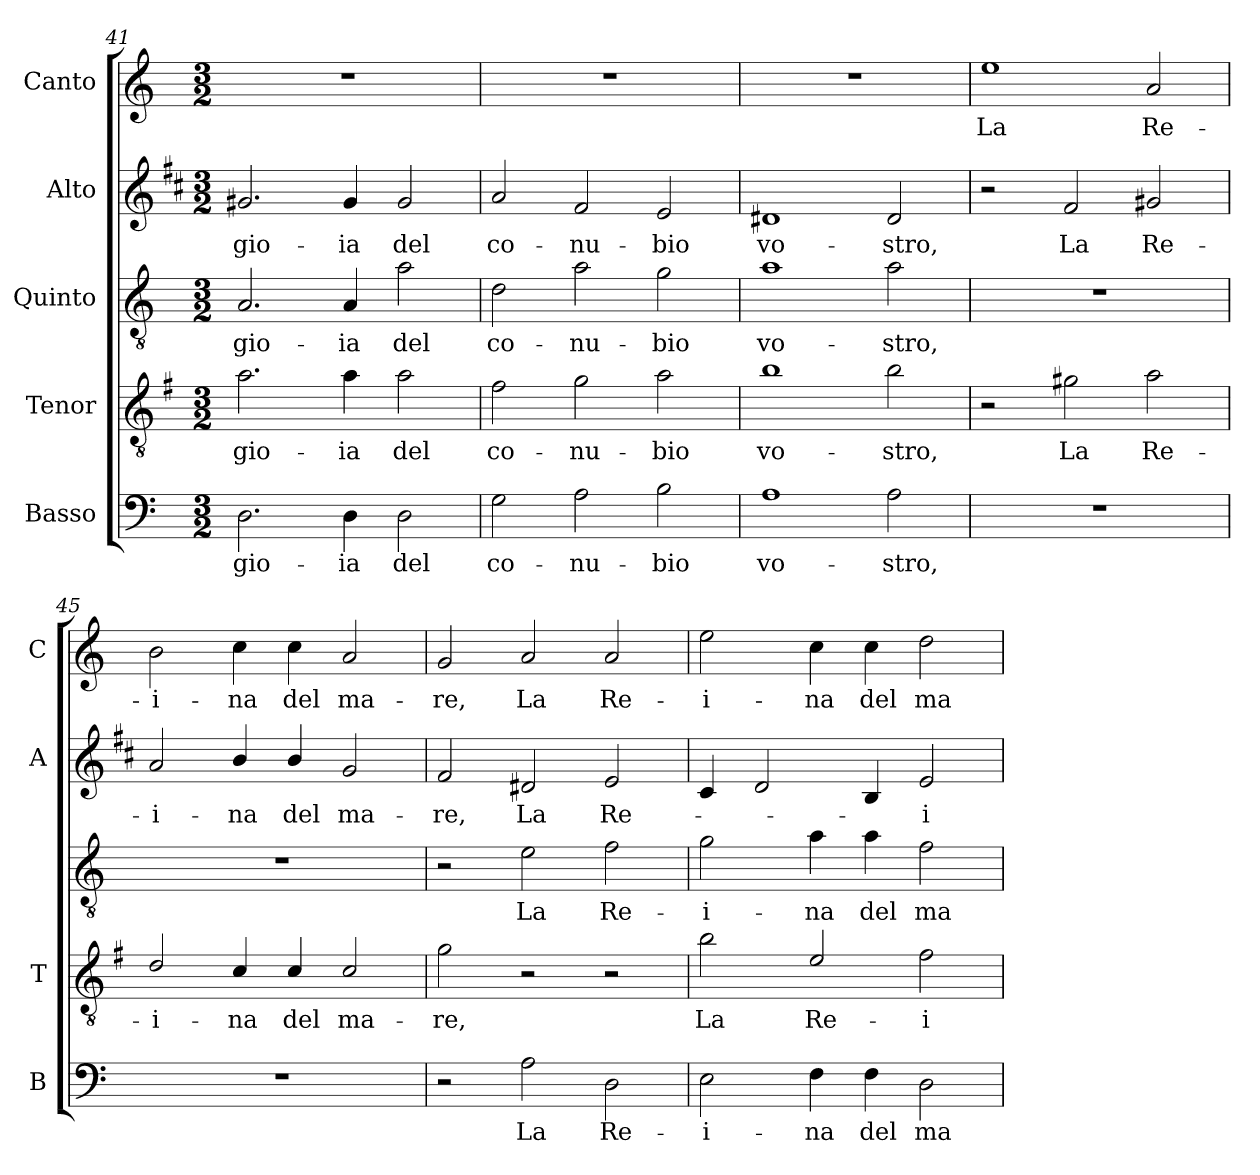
**kern	**text	**kern	**text	**kern	**text	**kern	**text	**kern	**text
*part5	*part5	*part4	*part4	*part3	*part3	*part2	*part2	*part1	*part1
*staff5	*staff5	*staff4	*staff4	*staff3	*staff3	*staff2	*staff2	*staff1	*staff1
*I"Basso	*	*I"Tenor	*	*I"Quinto	*	*I"Alto	*	*I"Canto	*
*I'B	*	*I'T	*	*	*	*I'A	*	*I'C	*
*clefF4	*	*clefGv2	*	*clefGv2	*	*clefG2	*	*clefG2	*
*	*	*ITrd4c7	*	*	*	*ITrd1c2	*	*	*
*k[]	*	*k[]	*	*k[]	*	*k[]	*	*k[]	*
*C:	*	*C:	*	*C:	*	*C:	*	*C:	*
*M3/2	*	*M3/2	*	*M3/2	*	*M3/2	*	*M3/2	*
=41	=41	=41	=41	=41	=41	=41	=41	=41	=41
!	!LO:LY:b	!	!LO:LY:b	!	!LO:LY:b	!	!LO:LY:b	!	!
2.D\	gio-	2.d\	gio-	2.A/	gio-	2.f#X/	gio-	1.r	.
!	!LO:LY:b	!	!LO:LY:b	!	!LO:LY:b	!	!LO:LY:b	!	!
4D\	-ia	4d\	-ia	4A/	-ia	4f#/	-ia	.	.
!	!LO:LY:b	!	!LO:LY:b	!	!LO:LY:b	!	!LO:LY:b	!	!
2D\	del	2d\	del	2a\	del	2f#/	del	.	.
=42	=42	=42	=42	=42	=42	=42	=42	=42	=42
!	!LO:LY:b	!	!LO:LY:b	!	!LO:LY:b	!	!LO:LY:b	!	!
2G\	co-	2B\	co-	2d\	co-	2g/	co-	1.r	.
!	!LO:LY:b	!	!LO:LY:b	!	!LO:LY:b	!	!LO:LY:b	!	!
2A\	-nu-	2c\	-nu-	2a\	-nu-	2e/	-nu-	.	.
!	!LO:LY:b	!	!LO:LY:b	!	!LO:LY:b	!	!LO:LY:b	!	!
2B\	-bio	2d\	-bio	2g\	-bio	2d/	-bio	.	.
=43	=43	=43	=43	=43	=43	=43	=43	=43	=43
!	!LO:LY:b	!	!LO:LY:b	!	!LO:LY:b	!	!LO:LY:b	!	!
1A	vo-	1e	vo-	1a	vo-	1c#X	vo-	1.r	.
!	!LO:LY:b	!	!LO:LY:b	!	!LO:LY:b	!	!LO:LY:b	!	!
2A\	-stro,	2e\	-stro,	2a\	-stro,	2c#/	-stro,	.	.
=44	=44	=44	=44	=44	=44	=44	=44	=44	=44
!	!	!	!	!	!	!	!	!	!LO:LY:b
1.r	.	2r	.	1.r	.	2r	.	1ee	La
!	!	!	!LO:LY:b	!	!	!	!LO:LY:b	!	!
.	.	2c#X\	La	.	.	2e/	La	.	.
!	!	!	!LO:LY:b	!	!	!	!LO:LY:b	!	!LO:LY:b
.	.	2d\	Re-	.	.	2f#X/	Re-	2a/	Re-
=45	=45	=45	=45	=45	=45	=45	=45	=45	=45
!	!	!	!LO:LY:b	!	!	!	!LO:LY:b	!	!LO:LY:b
1.r	.	2G/	-i-	1.r	.	2g/	-i-	2b\	-i-
!	!	!	!LO:LY:b	!	!	!	!LO:LY:b	!	!LO:LY:b
.	.	4F/	-na	.	.	4a/	-na	4cc\	-na
!	!	!	!LO:LY:b	!	!	!	!LO:LY:b	!	!LO:LY:b
.	.	4F/	del	.	.	4a/	del	4cc\	del
!	!	!	!LO:LY:b	!	!	!	!LO:LY:b	!	!LO:LY:b
.	.	2F/	ma-	.	.	2f/	ma-	2a/	ma-
!!LO:LB:g=z
=46	=46	=46	=46	=46	=46	=46	=46	=46	=46
!	!	!	!LO:LY:b	!	!	!	!LO:LY:b	!	!LO:LY:b
2r	.	2c\	-re,	2r	.	2e/	-re,	2g/	-re,
!	!LO:LY:b	!	!	!	!LO:LY:b	!	!LO:LY:b	!	!LO:LY:b
2A\	La	2r	.	2e\	La	2c#X/	La	2a/	La
!	!LO:LY:b	!	!	!	!LO:LY:b	!	!LO:LY:b	!	!LO:LY:b
2D\	Re-	2r	.	2f\	Re-	2d/	Re-	2a/	Re-
=47	=47	=47	=47	=47	=47	=47	=47	=47	=47
!	!LO:LY:b	!	!LO:LY:b	!	!LO:LY:b	!	!	!	!LO:LY:b
2E\	-i-	2e\	La	2g\	-i-	4B/	.	2ee\	-i-
.	.	.	.	.	.	2c/	.	.	.
!	!LO:LY:b	!	!LO:LY:b	!	!LO:LY:b	!	!	!	!LO:LY:b
4F\	-na	2A/	Re-	4a\	-na	.	.	4cc\	-na
!	!LO:LY:b	!	!	!	!LO:LY:b	!	!	!	!LO:LY:b
4F\	del	.	.	4a\	del	4A/	.	4cc\	del
!	!LO:LY:b	!	!LO:LY:b	!	!LO:LY:b	!	!LO:LY:b	!	!LO:LY:b
2D\	ma-	2B\	-i-	2f\	ma-	2d/	-i-	2dd\	ma-
=	=	=	=	=	=	=	=	=	=
*-	*-	*-	*-	*-	*-	*-	*-	*-	*-
